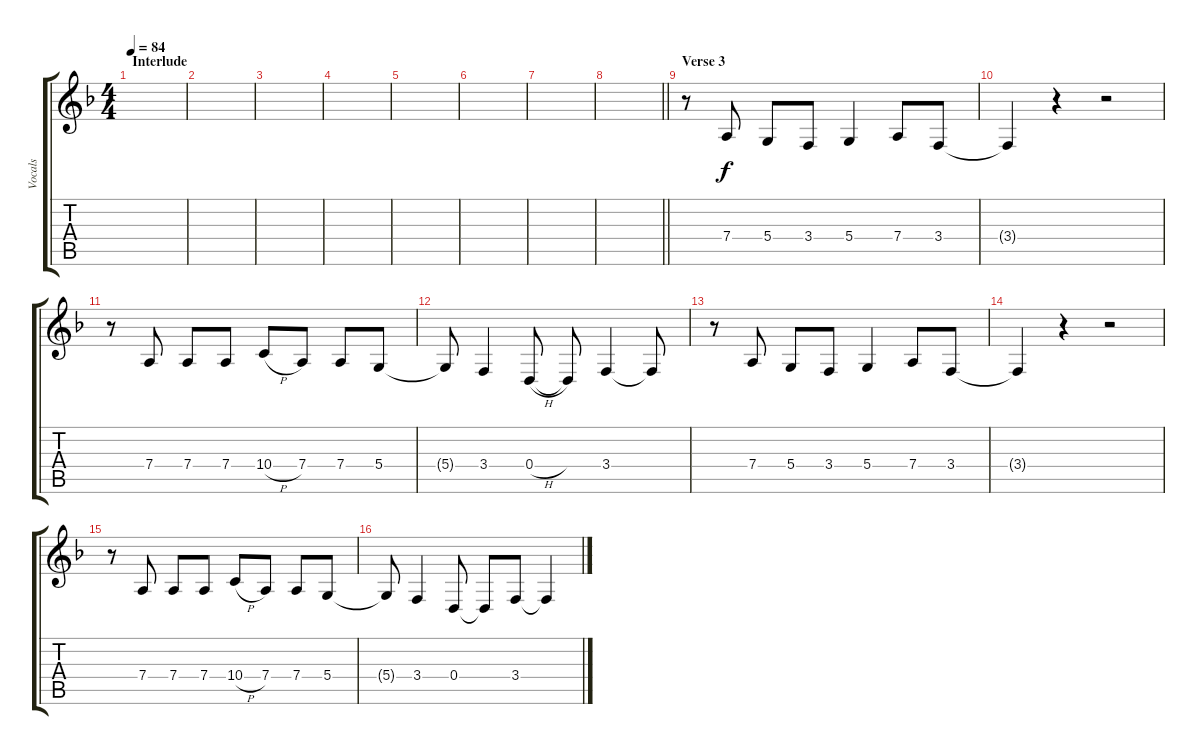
\track ("Vocals" "Vocals") {instrument clarinet}
\staff {score tabs}
\tuning (E4 B3 G3 D3 A2 E2) {hide}
\ts (4 4)
\section ("" "Interlude")
\tempo 84
\clef g2
\ks f
|
|
|
|
|
|
|
\barLineRight lightlight
|
\section ("" "Verse 3")
r.8 7.4.8 5.4.8 3.4.8 5.4.4 7.4.8 3.4.8 |
3.4{t}.4 r.4 r.2 |
r.8 7.4.8 7.4.8 7.4.8 10.4{h}.8 7.4.8 7.4.8 5.4.8 |
5.4{t}.8 3.4.4 0.4{h}.8 0.4{t}.8 3.4.4 3.4{t}.8 |
r.8 7.4.8 5.4.8 3.4.8 5.4.4 7.4.8 3.4.8 |
3.4{t}.4 r.4 r.2 |
r.8 7.4.8 7.4.8 7.4.8 10.4{h}.8 7.4.8 7.4.8 5.4.8 |
5.4{t}.8 3.4.4 0.4.8 0.4{t}.8 3.4.8 3.4{t}.4
